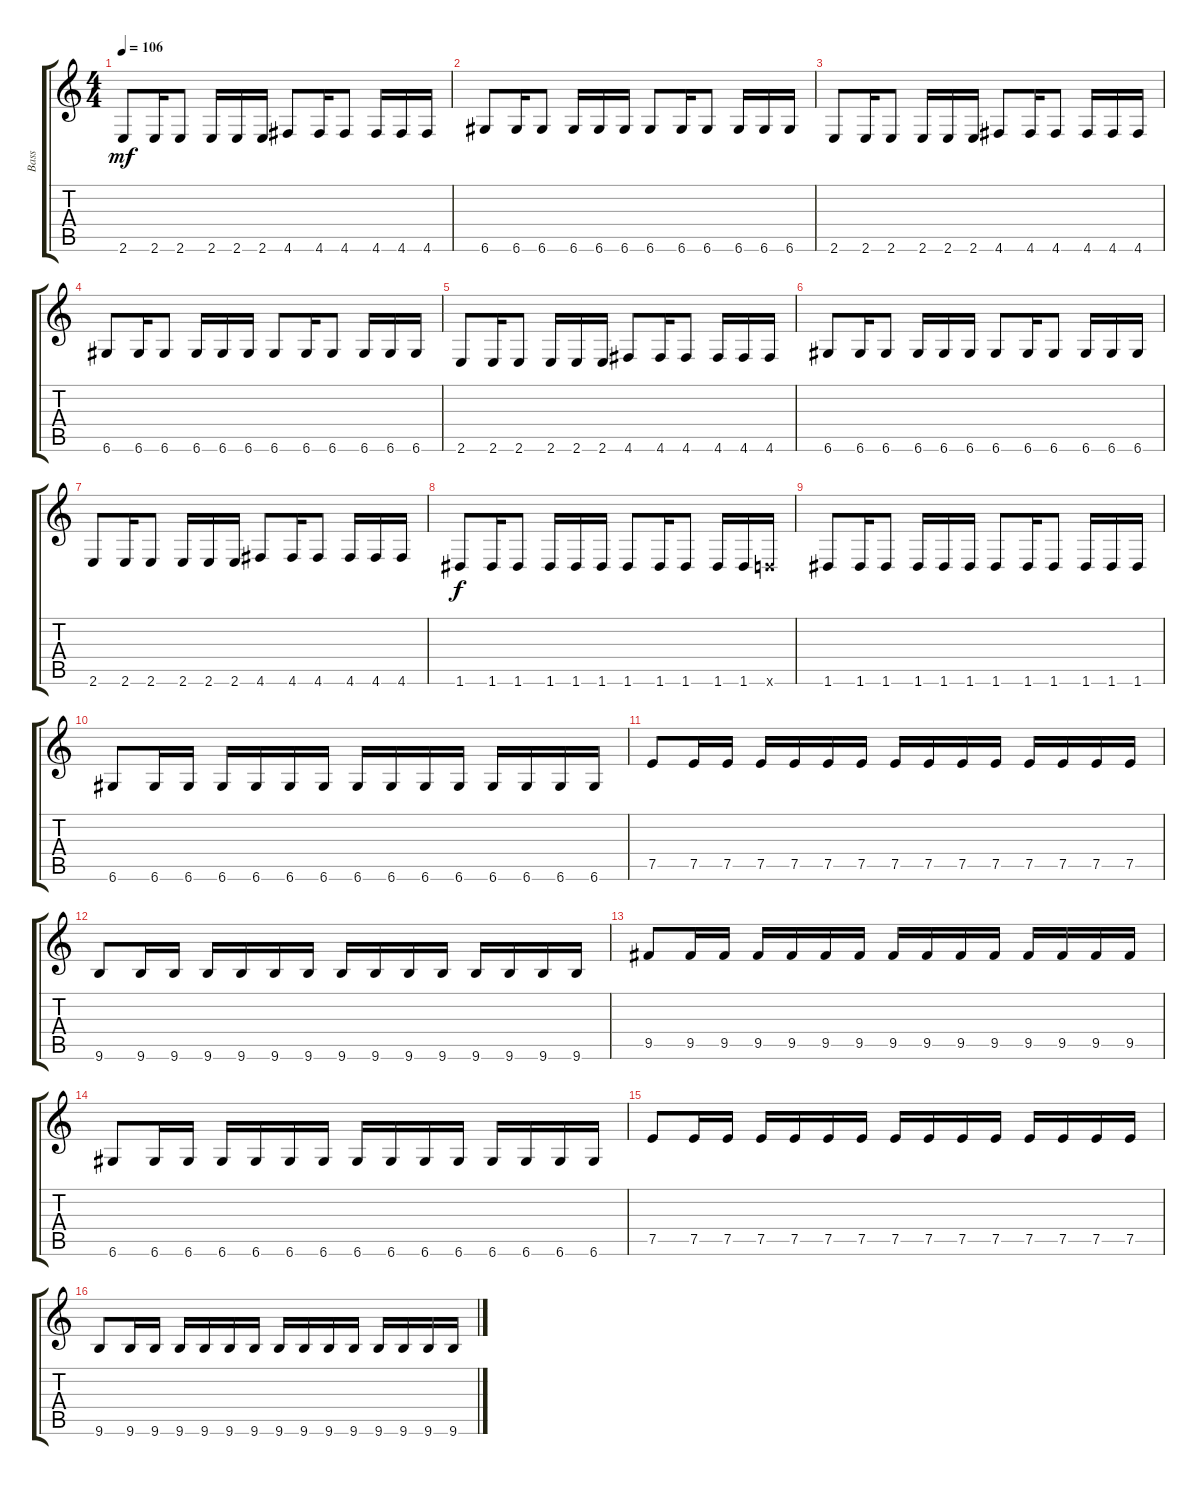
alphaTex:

\track ("Bass" "Bass") {instrument electricbasspick}
\staff {score tabs}
\tuning (E4 B3 G3 D3 A2 D2) {hide}
\ts (4 4)
\tempo 106
\clef g2
\ks c
2.6.8{dy mf} 2.6.16 2.6.8 2.6.16 2.6.16 2.6.16 4.6.8 4.6.16 4.6.8 4.6.16 4.6.16 4.6.16 |
6.6.8 6.6.16 6.6.8 6.6.16 6.6.16 6.6.16 6.6.8 6.6.16 6.6.8 6.6.16 6.6.16 6.6.16 |
2.6.8 2.6.16 2.6.8 2.6.16 2.6.16 2.6.16 4.6.8 4.6.16 4.6.8 4.6.16 4.6.16 4.6.16 |
6.6.8 6.6.16 6.6.8 6.6.16 6.6.16 6.6.16 6.6.8 6.6.16 6.6.8 6.6.16 6.6.16 6.6.16 |
2.6.8 2.6.16 2.6.8 2.6.16 2.6.16 2.6.16 4.6.8 4.6.16 4.6.8 4.6.16 4.6.16 4.6.16 |
6.6.8 6.6.16 6.6.8 6.6.16 6.6.16 6.6.16 6.6.8 6.6.16 6.6.8 6.6.16 6.6.16 6.6.16 |
2.6.8 2.6.16 2.6.8 2.6.16 2.6.16 2.6.16 4.6.8 4.6.16 4.6.8 4.6.16 4.6.16 4.6.16 |
1.6.8{dy f} 1.6.16 1.6.8 1.6.16 1.6.16 1.6.16 1.6.8 1.6.16 1.6.8 1.6.16 1.6.16 0.6{x}.16 |
1.6.8 1.6.16 1.6.8 1.6.16 1.6.16 1.6.16 1.6.8 1.6.16 1.6.8 1.6.16 1.6.16 1.6.16 |
6.6.8 6.6.16 6.6.16 6.6.16 6.6.16 6.6.16 6.6.16 6.6.16 6.6.16 6.6.16 6.6.16 6.6.16 6.6.16 6.6.16 6.6.16 |
7.5.8 7.5.16 7.5.16 7.5.16 7.5.16 7.5.16 7.5.16 7.5.16 7.5.16 7.5.16 7.5.16 7.5.16 7.5.16 7.5.16 7.5.16 |
9.6.8 9.6.16 9.6.16 9.6.16 9.6.16 9.6.16 9.6.16 9.6.16 9.6.16 9.6.16 9.6.16 9.6.16 9.6.16 9.6.16 9.6.16 |
9.5.8 9.5.16 9.5.16 9.5.16 9.5.16 9.5.16 9.5.16 9.5.16 9.5.16 9.5.16 9.5.16 9.5.16 9.5.16 9.5.16 9.5.16 |
6.6.8 6.6.16 6.6.16 6.6.16 6.6.16 6.6.16 6.6.16 6.6.16 6.6.16 6.6.16 6.6.16 6.6.16 6.6.16 6.6.16 6.6.16 |
7.5.8 7.5.16 7.5.16 7.5.16 7.5.16 7.5.16 7.5.16 7.5.16 7.5.16 7.5.16 7.5.16 7.5.16 7.5.16 7.5.16 7.5.16 |
9.6.8 9.6.16 9.6.16 9.6.16 9.6.16 9.6.16 9.6.16 9.6.16 9.6.16 9.6.16 9.6.16 9.6.16 9.6.16 9.6.16 9.6.16
